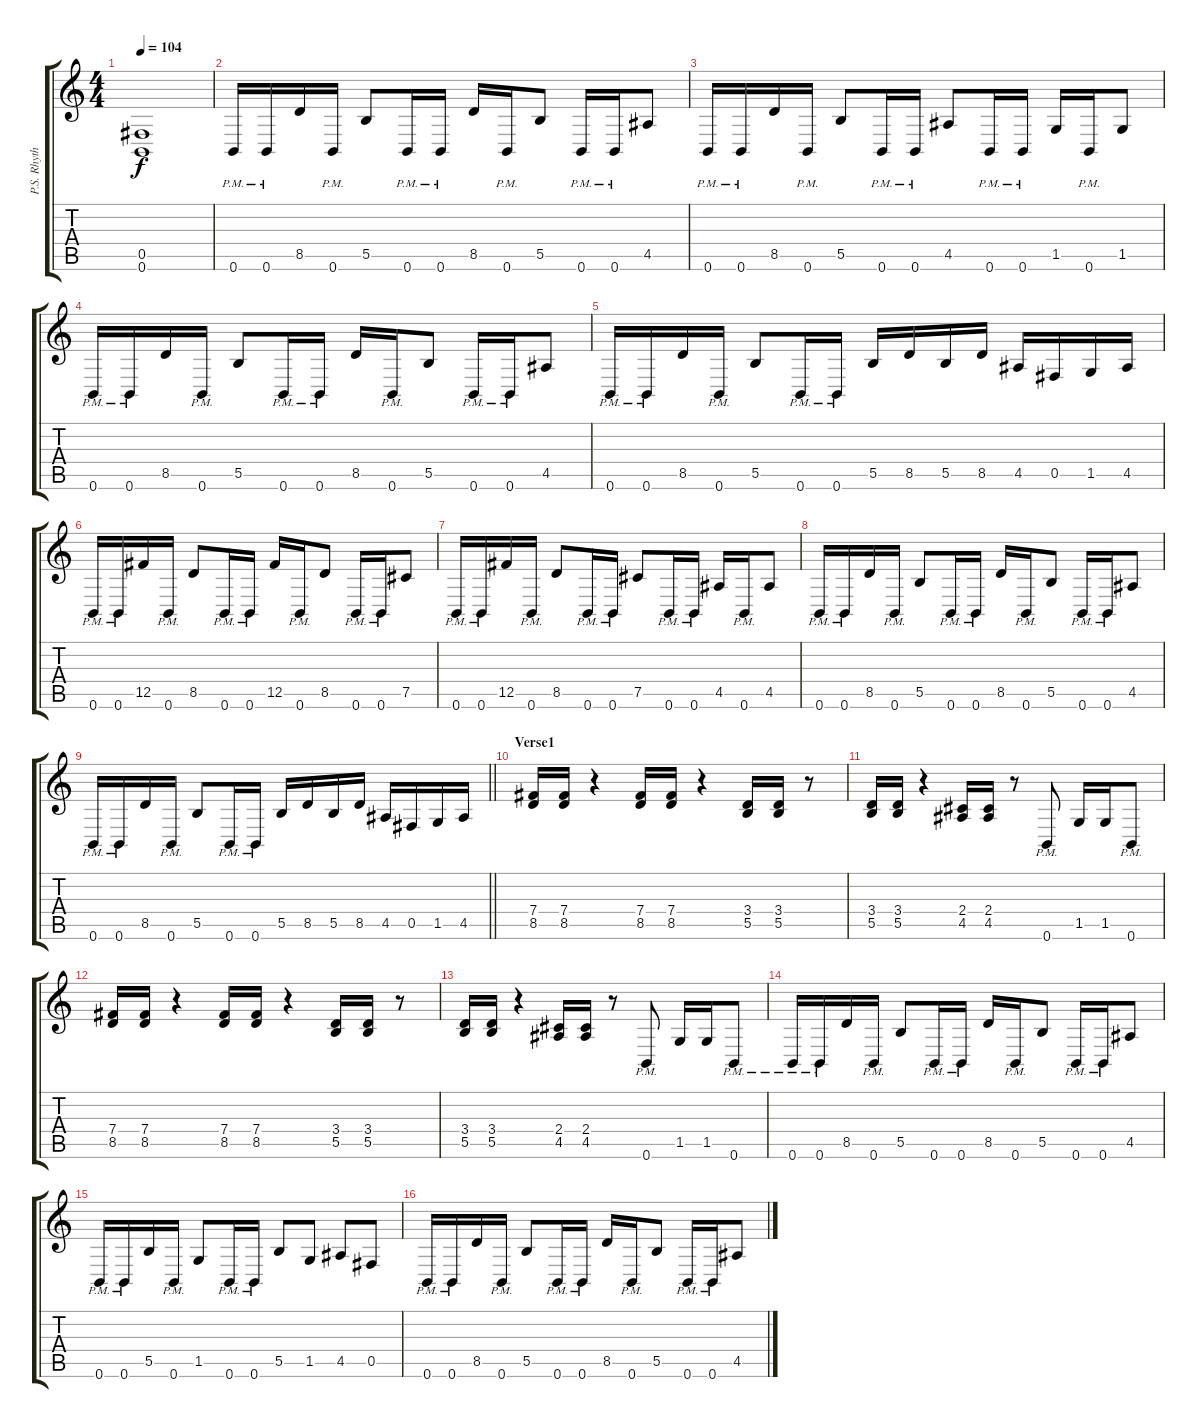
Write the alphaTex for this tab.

\track ("P.S. Rhythm" "P.S. Rhyth") {instrument distortionguitar}
\staff {score tabs}
\tuning (Db4 Ab3 E3 B2 Gb2 B1) {hide}
\ts (4 4)
\tempo 104
\clef g2
\ks c
(0.5{t} 0.6{t}).1{dy f} |
0.6{pm}.16 0.6{pm}.16 8.5.16 0.6{pm}.16 5.5.8 0.6{pm}.16 0.6{pm}.16 8.5.16 0.6{pm}.16 5.5.8 0.6{pm}.16 0.6{pm}.16 4.5.8 |
0.6{pm}.16 0.6{pm}.16 8.5.16 0.6{pm}.16 5.5.8 0.6{pm}.16 0.6{pm}.16 4.5.8 0.6{pm}.16 0.6{pm}.16 1.5.16 0.6{pm}.16 1.5.8 |
0.6{pm}.16 0.6{pm}.16 8.5.16 0.6{pm}.16 5.5.8 0.6{pm}.16 0.6{pm}.16 8.5.16 0.6{pm}.16 5.5.8 0.6{pm}.16 0.6{pm}.16 4.5.8 |
0.6{pm}.16 0.6{pm}.16 8.5.16 0.6{pm}.16 5.5.8 0.6{pm}.16 0.6{pm}.16 5.5.16 8.5.16 5.5.16 8.5.16 4.5.16 0.5.16 1.5.16 4.5.16 |
0.6{pm}.16 0.6{pm}.16 12.5.16 0.6{pm}.16 8.5.8 0.6{pm}.16 0.6{pm}.16 12.5.16 0.6{pm}.16 8.5.8 0.6{pm}.16 0.6{pm}.16 7.5.8 |
0.6{pm}.16 0.6{pm}.16 12.5.16 0.6{pm}.16 8.5.8 0.6{pm}.16 0.6{pm}.16 7.5.8 0.6{pm}.16 0.6{pm}.16 4.5.16 0.6{pm}.16 4.5.8 |
0.6{pm}.16 0.6{pm}.16 8.5.16 0.6{pm}.16 5.5.8 0.6{pm}.16 0.6{pm}.16 8.5.16 0.6{pm}.16 5.5.8 0.6{pm}.16 0.6{pm}.16 4.5.8 |
\barLineRight lightlight
0.6{pm}.16 0.6{pm}.16 8.5.16 0.6{pm}.16 5.5.8 0.6{pm}.16 0.6{pm}.16 5.5.16 8.5.16 5.5.16 8.5.16 4.5.16 0.5.16 1.5.16 4.5.16 |
\section ("" "Verse1")
(7.4 8.5).16 (7.4 8.5).16 r.4 (7.4 8.5).16 (7.4 8.5).16 r.4 (3.4 5.5).16 (3.4 5.5).16 r.8 |
(3.4 5.5).16 (3.4 5.5).16 r.4 (2.4 4.5).16 (2.4 4.5).16 r.8 0.6{pm}.8 1.5.16 1.5.16 0.6{pm}.8 |
(7.4 8.5).16 (7.4 8.5).16 r.4 (7.4 8.5).16 (7.4 8.5).16 r.4 (3.4 5.5).16 (3.4 5.5).16 r.8 |
(3.4 5.5).16 (3.4 5.5).16 r.4 (2.4 4.5).16 (2.4 4.5).16 r.8 0.6{pm}.8 1.5.16 1.5.16 0.6{pm}.8 |
0.6{pm}.16 0.6{pm}.16 8.5.16 0.6{pm}.16 5.5.8 0.6{pm}.16 0.6{pm}.16 8.5.16 0.6{pm}.16 5.5.8 0.6{pm}.16 0.6{pm}.16 4.5.8 |
0.6{pm}.16 0.6{pm}.16 5.5.16 0.6{pm}.16 1.5.8 0.6{pm}.16 0.6{pm}.16 5.5.8 1.5.8 4.5.8 0.5.8 |
0.6{pm}.16 0.6{pm}.16 8.5.16 0.6{pm}.16 5.5.8 0.6{pm}.16 0.6{pm}.16 8.5.16 0.6{pm}.16 5.5.8 0.6{pm}.16 0.6{pm}.16 4.5.8
